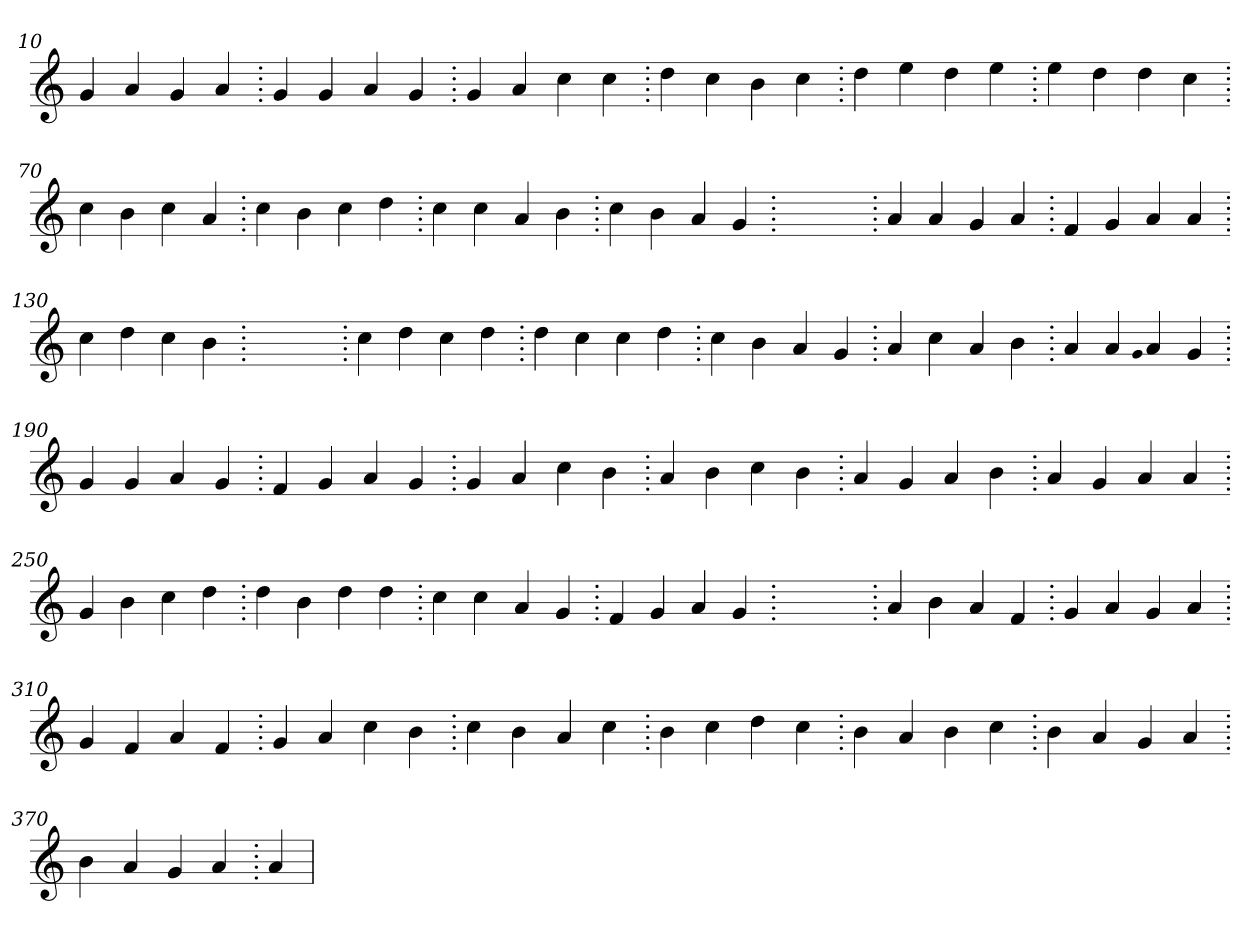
**kern
*part1
*staff1
*clefG2
=10.
4g
4a
4g
4a
=20.
4g
4g
4a
4g
=30.
4g
4a
4cc
4cc
=40.
4dd
4cc
4b
4cc
=50.
4dd
4ee
4dd
4ee
=60.
4ee
4dd
4dd
4cc
=70.
4cc
4b
4cc
4a
=80.
4cc
4b
4cc
4dd
=90.
4cc
4cc
4a
4b
=100.
4cc
4b
4a
4g
=110.
1ryy
=110.
4a
4a
4g
4a
=120.
4f
4g
4a
4a
=130.
4cc
4dd
4cc
4b
=140.
1ryy
=140.
4cc
4dd
4cc
4dd
=150.
4dd
4cc
4cc
4dd
=160.
4cc
4b
4a
4g
=170.
4a
4cc
4a
4b
=180.
4a
4a
qqg
4a
4g
=190.
4g
4g
4a
4g
=200.
4f
4g
4a
4g
=210.
4g
4a
4cc
4b
=220.
4a
4b
4cc
4b
=230.
4a
4g
4a
4b
=240.
4a
4g
4a
4a
=250.
4g
4b
4cc
4dd
=260.
4dd
4b
4dd
4dd
=270.
4cc
4cc
4a
4g
=280.
4f
4g
4a
4g
=290.
1ryy
=290.
4a
4b
4a
4f
=300.
4g
4a
4g
4a
=310.
4g
4f
4a
4f
=320.
4g
4a
4cc
4b
=330.
4cc
4b
4a
4cc
=340.
4b
4cc
4dd
4cc
=350.
4b
4a
4b
4cc
=360.
4b
4a
4g
4a
=370.
4b
4a
4g
4a
=380.
4a
=
*-
